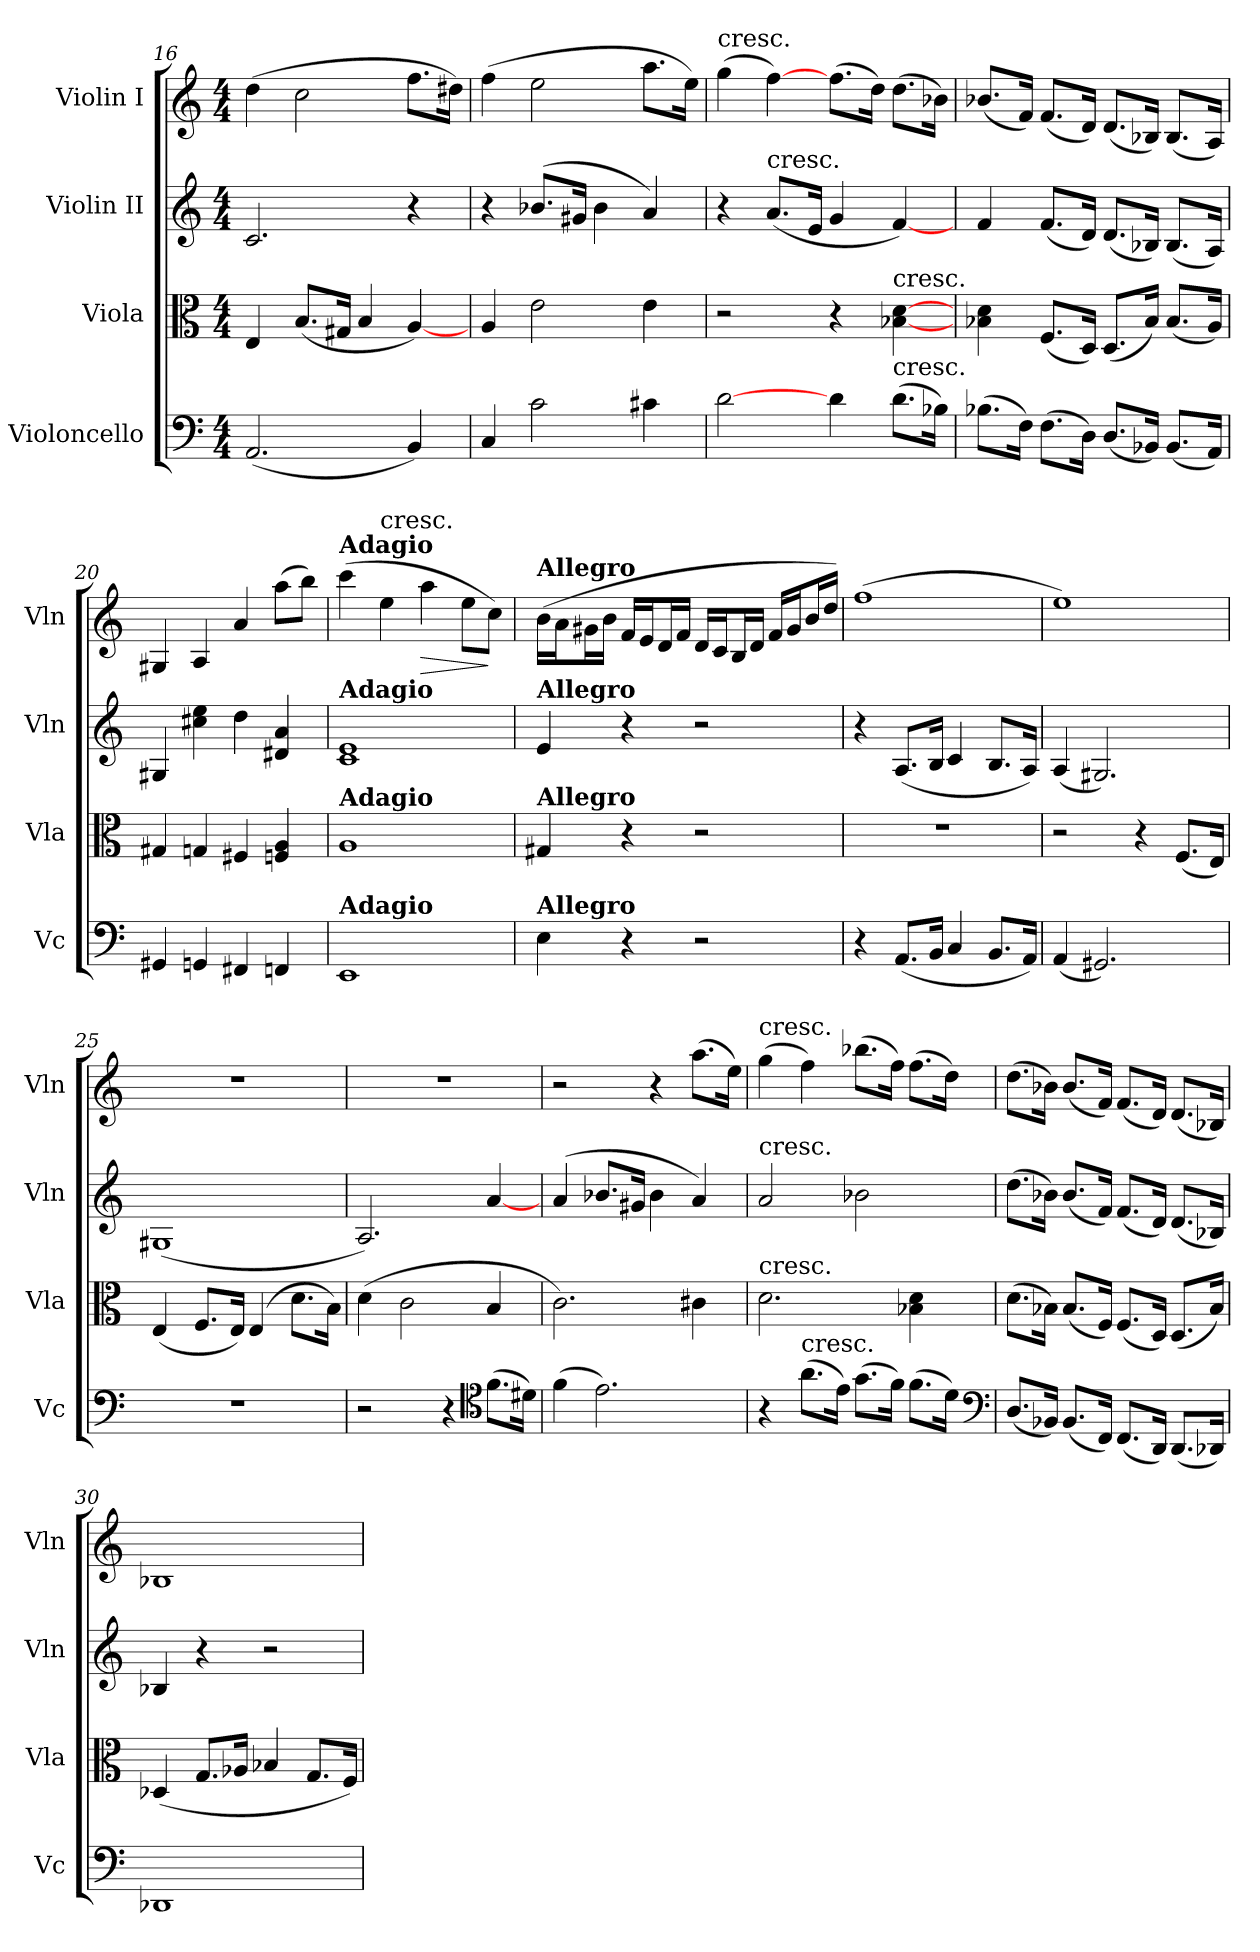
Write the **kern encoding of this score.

**kern	**kern	**kern	**kern	**dynam
*part4	*part3	*part2	*part1	*part1
*staff4	*staff3	*staff2	*staff1	*staff1
*I"Violoncello	*I"Viola	*I"Violin II	*I"Violin I	*
*I'Vc	*I'Vla	*I'Vln	*I'Vln	*
*clefF4	*clefC3	*clefG2	*clefG2	*
*k[]	*k[]	*k[]	*k[]	*
*a:	*a:	*a:	*a:	*
*M4/4	*M4/4	*M4/4	*M4/4	*
=16	=16	=16	=16	=16
(2.AA	4E	2.c	(4dd	.
.	(8.B/L	.	2cc	.
.	16G#X/Jk	.	.	.
.	4B	.	.	.
4BB)	[4A)	4r	8.ff\L	.
.	.	.	16dd#X\Jk)	.
=17	=17	=17	=17	=17
4C	4A	4r	(4ff	.
2c	2e	(8.b-X/L	2ee	.
.	.	16g#X/Jk	.	.
.	.	4b-	.	.
4c#X	4e	4a)	8.aa\L	.
.	.	.	16ee\Jk)	.
=18	=18	=18	=18	=18
!	!	!	!LO:TX:a:t=cresc.	!
[2d	2r	4r	(4gg	.
!	!	!LO:TX:a:t=cresc.	!	!
.	.	(8.a/L	[4ff)	.
.	.	16e/Jk	.	.
4d	4r	4g	(8.ff\L	.
.	.	.	16dd\Jk)	.
!	!LO:TX:a:t=cresc.	!	!	!
!LO:TX:a:t=cresc.	!	!	!	!
(8.d\L	[4B-X [4d	[4f)	(8.dd\L	.
16B-X\Jk)	.	.	16b-X\Jk)	.
=19	=19	=19	=19	=19
(8.B-X\L	4B-X 4d	4f	(8.b-X/L	.
16F\Jk)	.	.	16f/Jk)	.
(8.F\L	(8.F/L	(8.f/L	(8.f/L	.
16D\Jk)	16D/Jk)	16d/Jk)	16d/Jk)	.
(8.D/L	(8.D/L	(8.d/L	(8.d/L	.
16BB-X/Jk)	16B-/Jk)	16B-X/Jk)	16B-X/Jk)	.
(8.BB-/L	(8.B-/L	(8.B-/L	(8.B-/L	.
16AA/Jk)	16A/Jk)	16A/Jk)	16A/Jk)	.
=20	=20	=20	=20	=20
4GG#X	4G#X	4G#X	4G#X	.
4GGn	4Gn	4cc#X 4ee	4A	.
4FF#X	4F#X	4dd	4a	.
4FFn	4Fn 4A	4d#X 4a	(8aa\L	.
.	.	.	8bb\J)	.
=21	=21	=21	=21	=21
!	!	!	!LO:TX:a:B:t=Adagio	!
!	!	!LO:TX:a:B:t=Adagio	!	!
!	!LO:TX:a:B:t=Adagio	!	!	!
!LO:TX:a:B:t=Adagio	!	!	!	!
1EE	1A	1c 1e	(4ccc	.
!	!	!	!LO:TX:t=cresc.	!
.	.	.	4ee	.
!	!	!	!	!LO:HP:b
.	.	.	4aa	>
.	.	.	8ee\L	.
.	.	.	8cc\J)	]
=22	=22	=22	=22	=22
!	!	!	!LO:TX:a:B:t=Allegro	!
!	!	!LO:TX:a:B:t=Allegro	!	!
!	!LO:TX:a:B:t=Allegro	!	!	!
!LO:TX:a:B:t=Allegro	!	!	!	!
4E	4G#X	4e	(16b\LL	.
.	.	.	16a\J	.
.	.	.	16g#X\L	.
.	.	.	16b\JJ	.
4r	4r	4r	16f/LL	.
.	.	.	16e/J	.
.	.	.	16d/L	.
.	.	.	16f/JJ	.
2r	2r	2r	16d/LL	.
.	.	.	16c/J	.
.	.	.	16B/L	.
.	.	.	16d/JJ	.
.	.	.	16f/LL	.
.	.	.	16g#/J	.
.	.	.	16b/L	.
.	.	.	16dd/JJ)	.
=23	=23	=23	=23	=23
4r	1r	4r	(1ff	.
(8.AA/L	.	(8.A/L	.	.
16BB/Jk	.	16B/Jk	.	.
4C	.	4c	.	.
8.BB/L	.	8.B/L	.	.
16AA/Jk)	.	16A/Jk)	.	.
=24	=24	=24	=24	=24
(4AA	2r	(4A	1ee)	.
2.GG#X)	.	2.G#X)	.	.
.	4r	.	.	.
.	(8.F/L	.	.	.
.	16E/Jk)	.	.	.
=25	=25	=25	=25	=25
1r	(4E	(1G#X	1r	.
.	8.F/L	.	.	.
.	16E/Jk)	.	.	.
.	(4E	.	.	.
.	8.d\L	.	.	.
.	16B\Jk)	.	.	.
=26	=26	=26	=26	=26
2r	(4d	2.A)	1r	.
.	2c	.	.	.
4r	.	.	.	.
*clefC4	*	*	*	*
(8.f\L	4B	[4a	.	.
16d#X\Jk)	.	.	.	.
=27	=27	=27	=27	=27
(4f	2.c)	(4a	2r	.
2.e)	.	8.b-X/L	.	.
.	.	16g#X/Jk	.	.
.	.	4b-	4r	.
.	4c#X	4a)	(8.aa\L	.
.	.	.	16ee\Jk)	.
=28	=28	=28	=28	=28
!	!	!	!LO:TX:a:t=cresc.	!
!	!	!LO:TX:a:t=cresc.	!	!
!	!LO:TX:a:t=cresc.	!	!	!
4r	2.d	2a	(4gg	.
!LO:TX:a:t=cresc.	!	!	!	!
(8.a\L	.	.	4ff)	.
16e\Jk)	.	.	.	.
(8.g\L	.	2b-X	(8.bb-X\L	.
16f\Jk)	.	.	16ff\Jk)	.
(8.f\L	4B-X 4d	.	(8.ff\L	.
16d\Jk)	.	.	16dd\Jk)	.
*clefF4	*	*	*	*
=29	=29	=29	=29	=29
(8.D/L	(8.d\L	(8.dd\L	(8.dd\L	.
16BB-X/Jk)	16B-X\Jk)	16b-X\Jk)	16b-X\Jk)	.
(8.BB-/L	(8.B-/L	(8.b-/L	(8.b-/L	.
16FF/Jk)	16F/Jk)	16f/Jk)	16f/Jk)	.
(8.FF/L	(8.F/L	(8.f/L	(8.f/L	.
16DD/Jk)	16D/Jk)	16d/Jk)	16d/Jk)	.
(8.DD/L	(8.D/L	(8.d/L	(8.d/L	.
16DD-X/Jk)	16B-/Jk)	16B-X/Jk)	16B-X/Jk)	.
=30	=30	=30	=30	=30
1DD-X	(4D-X	4B-X	1B-X	.
.	8.G/L	4r	.	.
.	16A-X/Jk	.	.	.
.	4B-X	2r	.	.
.	8.G/L	.	.	.
.	16F/Jk)	.	.	.
=	=	=	=	=
*-	*-	*-	*-	*-
